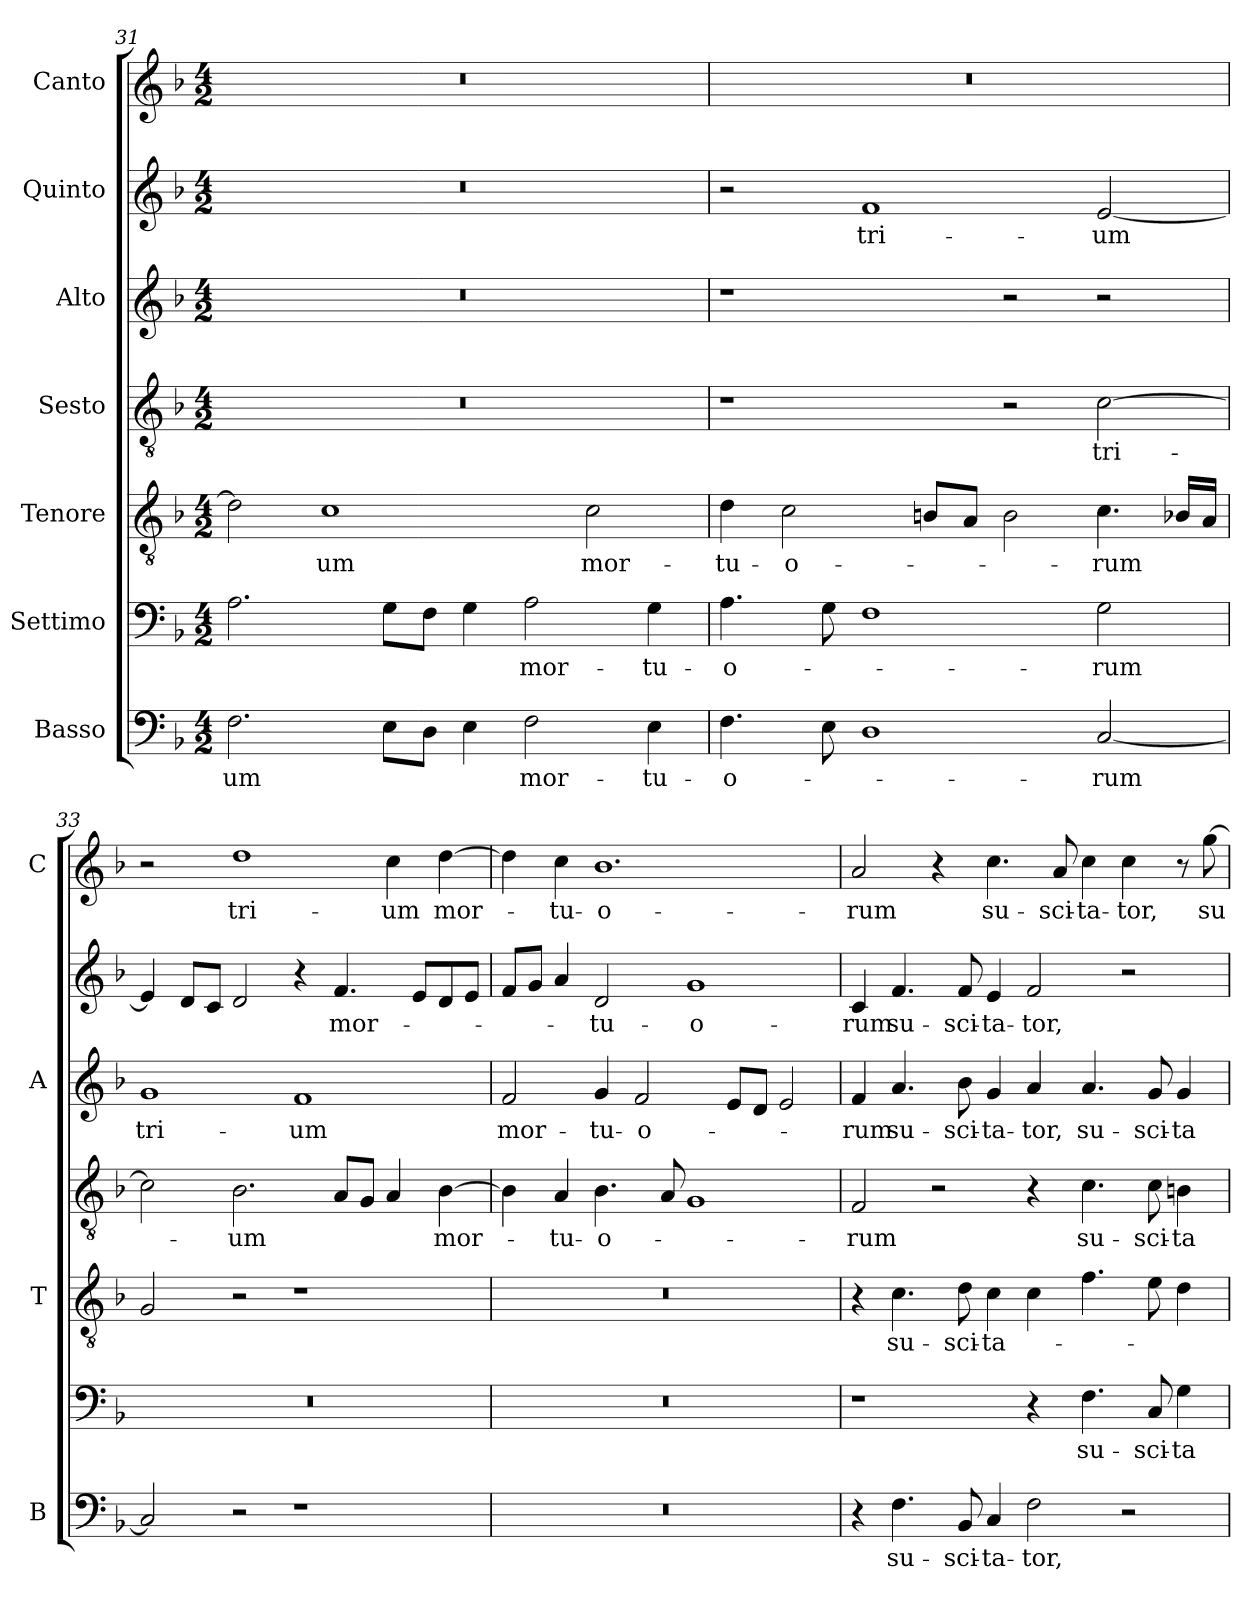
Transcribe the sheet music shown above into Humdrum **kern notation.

**kern	**text	**kern	**text	**kern	**text	**kern	**text	**kern	**text	**kern	**text	**kern	**text
*part7	*part7	*part6	*part6	*part5	*part5	*part4	*part4	*part3	*part3	*part2	*part2	*part1	*part1
*staff7	*staff7	*staff6	*staff6	*staff5	*staff5	*staff4	*staff4	*staff3	*staff3	*staff2	*staff2	*staff1	*staff1
*I"Basso	*	*I"Settimo	*	*I"Tenore	*	*I"Sesto	*	*I"Alto	*	*I"Quinto	*	*I"Canto	*
*I'B	*	*	*	*I'T	*	*	*	*I'A	*	*	*	*I'C	*
!!LO:LB:g=z
*clefF4	*	*clefF4	*	*clefGv2	*	*clefGv2	*	*clefG2	*	*clefG2	*	*clefG2	*
*k[b-]	*	*k[b-]	*	*k[b-]	*	*k[b-]	*	*k[b-]	*	*k[b-]	*	*k[b-]	*
*F:	*	*F:	*	*F:	*	*F:	*	*F:	*	*F:	*	*F:	*
*M4/2	*	*M4/2	*	*M4/2	*	*M4/2	*	*M4/2	*	*M4/2	*	*M4/2	*
=31	=31	=31	=31	=31	=31	=31	=31	=31	=31	=31	=31	=31	=31
!	!LO:LY:b	!	!	!	!	!	!	!	!	!	!	!	!
2.F\	-um	2.A\	.	2d\]	.	0r	.	0r	.	0r	.	0r	.
!	!	!	!	!	!LO:LY:b	!	!	!	!	!	!	!	!
.	.	.	.	1c	-um	.	.	.	.	.	.	.	.
8E\L	.	8G\L	.	.	.	.	.	.	.	.	.	.	.
8D\J	.	8F\J	.	.	.	.	.	.	.	.	.	.	.
4E\	.	4G\	.	.	.	.	.	.	.	.	.	.	.
!	!LO:LY:b	!	!LO:LY:b	!	!	!	!	!	!	!	!	!	!
2F\	mor-	2A\	mor-	.	.	.	.	.	.	.	.	.	.
!	!	!	!	!	!LO:LY:b	!	!	!	!	!	!	!	!
.	.	.	.	2c\	mor-	.	.	.	.	.	.	.	.
!	!LO:LY:b	!	!LO:LY:b	!	!	!	!	!	!	!	!	!	!
4E\	-tu-	4G\	-tu-	.	.	.	.	.	.	.	.	.	.
=32	=32	=32	=32	=32	=32	=32	=32	=32	=32	=32	=32	=32	=32
!	!LO:LY:b	!	!LO:LY:b	!	!LO:LY:b	!	!	!	!	!	!	!	!
4.F\	-o-	4.A\	-o-	4d\	-tu-	1r	.	1r	.	2r	.	0r	.
!	!	!	!	!	!LO:LY:b	!	!	!	!	!	!	!	!
.	.	.	.	2c\	-o-	.	.	.	.	.	.	.	.
8E\	.	8G\	.	.	.	.	.	.	.	.	.	.	.
!	!	!	!	!	!	!	!	!	!	!	!LO:LY:b	!	!
1D	.	1F	.	.	.	.	.	.	.	1f	tri-	.	.
.	.	.	.	8Bn/L	.	.	.	.	.	.	.	.	.
.	.	.	.	8A/J	.	.	.	.	.	.	.	.	.
.	.	.	.	2B\	.	2r	.	2r	.	.	.	.	.
!	!LO:LY:b	!	!LO:LY:b	!	!LO:LY:b	!	!LO:LY:b	!	!	!	!LO:LY:b	!	!
[2C/	-rum	2G\	-rum	4.c\	-rum	[2c\	tri-	2r	.	[2e/	-um	.	.
.	.	.	.	16B-X/LL	.	.	.	.	.	.	.	.	.
.	.	.	.	16A/JJ	.	.	.	.	.	.	.	.	.
=33	=33	=33	=33	=33	=33	=33	=33	=33	=33	=33	=33	=33	=33
!	!	!	!	!	!	!	!	!	!LO:LY:b	!	!	!	!
2C/]	.	0r	.	2G/	.	2c\]	.	1g	tri-	4e/]	.	2r	.
.	.	.	.	.	.	.	.	.	.	8d/L	.	.	.
.	.	.	.	.	.	.	.	.	.	8c/J	.	.	.
!	!	!	!	!	!	!	!LO:LY:b	!	!	!	!	!	!LO:LY:b
2r	.	.	.	2r	.	2.B-\	-um	.	.	2d/	.	1dd	tri-
!	!	!	!	!	!	!	!	!	!LO:LY:b	!	!	!	!
1r	.	.	.	1r	.	.	.	1f	-um	4r	.	.	.
!	!	!	!	!	!	!	!	!	!	!	!LO:LY:b	!	!
.	.	.	.	.	.	8A/L	.	.	.	4.f/	mor-	.	.
.	.	.	.	.	.	8G/J	.	.	.	.	.	.	.
!	!	!	!	!	!	!	!	!	!	!	!	!	!LO:LY:b
.	.	.	.	.	.	4A/	.	.	.	.	.	4cc\	-um
.	.	.	.	.	.	.	.	.	.	8e/L	.	.	.
!	!	!	!	!	!	!	!LO:LY:b	!	!	!	!	!	!LO:LY:b
.	.	.	.	.	.	[4B-\	mor-	.	.	8d/	.	[4dd\	mor-
.	.	.	.	.	.	.	.	.	.	8e/J	.	.	.
!!LO:PB:g=z
=34	=34	=34	=34	=34	=34	=34	=34	=34	=34	=34	=34	=34	=34
!	!	!	!	!	!	!	!	!	!LO:LY:b	!	!	!	!
0r	.	0r	.	0r	.	4B-\]	.	2f/	mor-	8f/L	.	4dd\]	.
.	.	.	.	.	.	.	.	.	.	8g/J	.	.	.
!	!	!	!	!	!	!	!LO:LY:b	!	!	!	!	!	!LO:LY:b
.	.	.	.	.	.	4A/	-tu-	.	.	4a/	.	4cc\	-tu-
!	!	!	!	!	!	!	!LO:LY:b	!	!LO:LY:b	!	!LO:LY:b	!	!LO:LY:b
.	.	.	.	.	.	4.B-\	-o-	4g/	-tu-	2d/	-tu-	1.b-	-o-
!	!	!	!	!	!	!	!	!	!LO:LY:b	!	!	!	!
.	.	.	.	.	.	.	.	2f/	-o-	.	.	.	.
.	.	.	.	.	.	8A/	.	.	.	.	.	.	.
!	!	!	!	!	!	!	!	!	!	!	!LO:LY:b	!	!
.	.	.	.	.	.	1G	.	.	.	1g	-o-	.	.
.	.	.	.	.	.	.	.	8e/L	.	.	.	.	.
.	.	.	.	.	.	.	.	8d/J	.	.	.	.	.
.	.	.	.	.	.	.	.	2e/	.	.	.	.	.
=35	=35	=35	=35	=35	=35	=35	=35	=35	=35	=35	=35	=35	=35
!	!	!	!	!	!	!	!LO:LY:b	!	!LO:LY:b	!	!LO:LY:b	!	!LO:LY:b
4r	.	1r	.	4r	.	2F/	-rum	4f/	-rum	4c/	-rum	2a/	-rum
!	!LO:LY:b	!	!	!	!LO:LY:b	!	!	!	!LO:LY:b	!	!LO:LY:b	!	!
4.F\	su-	.	.	4.c\	su-	.	.	4.a/	su-	4.f/	su-	.	.
.	.	.	.	.	.	2r	.	.	.	.	.	4r	.
!	!LO:LY:b	!	!	!	!LO:LY:b	!	!	!	!LO:LY:b	!	!LO:LY:b	!	!
8BB-/	-sci-	.	.	8d\	-sci-	.	.	8b-\	-sci-	8f/	-sci-	.	.
!	!LO:LY:b	!	!	!	!LO:LY:b	!	!	!	!LO:LY:b	!	!LO:LY:b	!	!LO:LY:b
4C/	-ta-	.	.	4c\	-ta-	.	.	4g/	-ta-	4e/	-ta-	4.cc\	su-
!	!LO:LY:b	!	!	!	!	!	!	!	!LO:LY:b	!	!LO:LY:b	!	!
2F\	-tor,	4r	.	4c\	.	4r	.	4a/	-tor,	2f/	-tor,	.	.
!	!	!	!	!	!	!	!	!	!	!	!	!	!LO:LY:b
.	.	.	.	.	.	.	.	.	.	.	.	8a/	-sci-
!	!	!	!LO:LY:b	!	!	!	!LO:LY:b	!	!LO:LY:b	!	!	!	!LO:LY:b
.	.	4.F\	su-	4.f\	.	4.c\	su-	4.a/	su-	.	.	4cc\	-ta-
!	!	!	!	!	!	!	!	!	!	!	!	!	!LO:LY:b
2r	.	.	.	.	.	.	.	.	.	2r	.	4cc\	-tor,
!	!	!	!LO:LY:b	!	!	!	!LO:LY:b	!	!LO:LY:b	!	!	!	!
.	.	8C/	-sci-	8e\	.	8c\	-sci-	8g/	-sci-	.	.	.	.
!	!	!	!LO:LY:b	!	!	!	!LO:LY:b	!	!LO:LY:b	!	!	!	!
.	.	4G\	-ta-	4d\	.	4Bn\	-ta-	4g/	-ta-	.	.	8r	.
!	!	!	!	!	!	!	!	!	!	!	!	!	!LO:LY:b
.	.	.	.	.	.	.	.	.	.	.	.	[8gg\	su-
=	=	=	=	=	=	=	=	=	=	=	=	=	=
*-	*-	*-	*-	*-	*-	*-	*-	*-	*-	*-	*-	*-	*-
